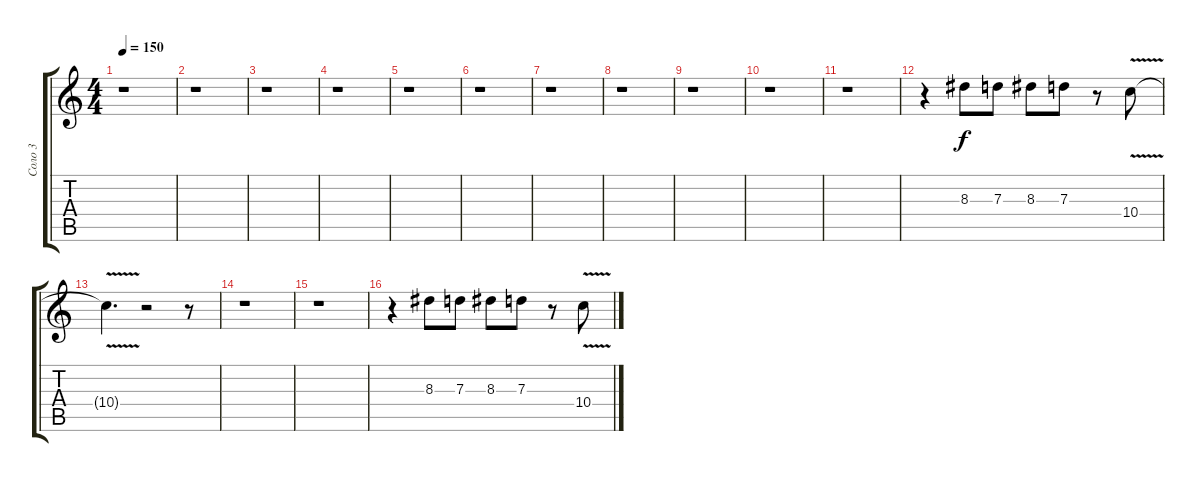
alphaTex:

\track ("Соло 3" "Соло 3") {instrument overdrivenguitar}
\staff {score tabs}
\tuning (E4 B3 G3 D3 A2 E2) {hide}
\ts (4 4)
\tempo 150
\clef g2
\ks c
r.1{dy f} |
r.1 |
r.1 |
r.1 |
r.1 |
r.1 |
r.1 |
r.1 |
r.1 |
r.1 |
r.1 |
r.4 8.3.8 7.3.8 8.3.8 7.3.8 r.8 10.4{v}.8 |
10.4{t}.4{d} r.2 r.8 |
r.1 |
r.1 |
r.4 8.3.8 7.3.8 8.3.8 7.3.8 r.8 10.4{v}.8
